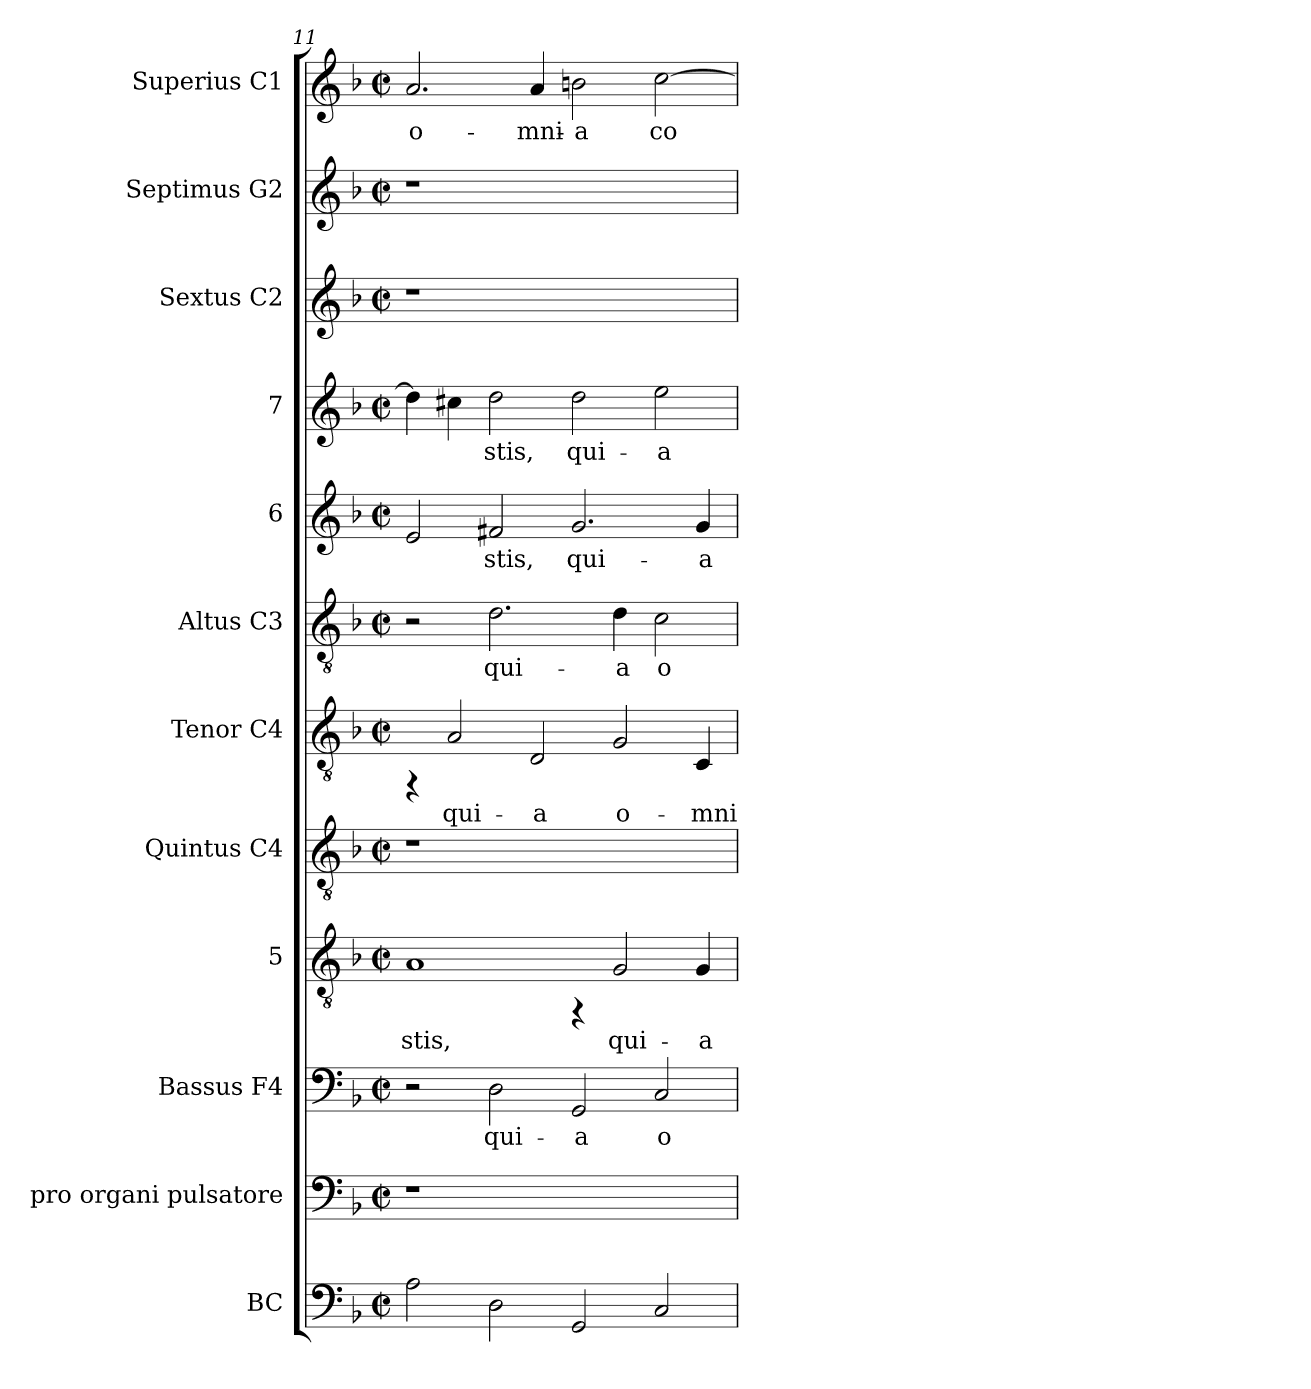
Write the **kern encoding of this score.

**kern	**kern	**kern	**text	**kern	**text	**kern	**kern	**text	**kern	**text	**kern	**text	**kern	**text	**kern	**kern	**kern	**text
*part12	*part11	*part10	*part10	*part9	*part9	*part8	*part7	*part7	*part6	*part6	*part5	*part5	*part4	*part4	*part3	*part2	*part1	*part1
*staff12	*staff11	*staff10	*staff10	*staff9	*staff9	*staff8	*staff7	*staff7	*staff6	*staff6	*staff5	*staff5	*staff4	*staff4	*staff3	*staff2	*staff1	*staff1
*I"BC	*I"pro organi  pulsatore	*I"Bassus  F4	*	*I"5	*	*I"Quintus  C4	*I"Tenor  C4	*	*I"Altus  C3	*	*I"6	*	*I"7	*	*I"Sextus  C2	*I"Septimus  G2	*I"Superius  C1	*
*I'BC	*	*I'B	*	*	*	*	*I'T	*	*I'A	*	*	*	*	*	*	*	*I'S	*
*clefF4	*clefF4	*clefF4	*	*clefGv2	*	*clefGv2	*clefGv2	*	*clefGv2	*	*clefG2	*	*clefG2	*	*clefG2	*clefG2	*clefG2	*
*k[b-]	*k[b-]	*k[b-]	*	*k[b-]	*	*k[b-]	*k[b-]	*	*k[b-]	*	*k[b-]	*	*k[b-]	*	*k[b-]	*k[b-]	*k[b-]	*
*F:	*F:	*F:	*	*F:	*	*F:	*F:	*	*F:	*	*F:	*	*F:	*	*F:	*F:	*F:	*
*M2/2	*M2/2	*M2/2	*	*M2/2	*	*M2/2	*M2/2	*	*M2/2	*	*M2/2	*	*M2/2	*	*M2/2	*M2/2	*M2/2	*
*met(c|)	*met(c|)	*met(c|)	*	*met(c|)	*	*met(c|)	*met(c|)	*	*met(c|)	*	*met(c|)	*	*met(c|)	*	*met(c|)	*met(c|)	*met(c|)	*
=11	=11	=11	=11	=11	=11	=11	=11	=11	=11	=11	=11	=11	=11	=11	=11	=11	=11	=11
!	!	!	!	!	!LO:LY:b:cj	!	!	!	!	!	!	!LO:LY:b:cj	!	!LO:LY:b:cj	!	!	!	!LO:LY:b:cj
2A\	1r	2r	.	1A	-stis,	1r	4rFF	.	2r	.	2e/	--	4dd\]	--	1r	1r	2.a/	o-
!	!	!	!	!	!	!	!	!LO:LY:b:cj	!	!	!	!	!	!LO:LY:b:cj	!	!	!	!
.	.	.	.	.	.	.	2A/	qui-	.	.	.	.	4cc#X\	--	.	.	.	.
!	!	!	!LO:LY:b:cj	!	!	!	!	!	!	!LO:LY:b:cj	!	!LO:LY:b:cj	!	!LO:LY:b:cj	!	!	!	!
2D\	.	2D\	qui-	.	.	.	.	.	2.d\	qui-	2f#X/	-stis,	2dd\	-stis,	.	.	.	.
!	!	!	!	!	!	!	!	!LO:LY:b:cj	!	!	!	!	!	!	!	!	!	!LO:LY:b:cj
.	.	.	.	.	.	.	2D/	-a	.	.	.	.	.	.	.	.	4a/	-mni-
!	!	!	!LO:LY:b:cj	!	!	!	!	!	!	!	!	!LO:LY:b:cj	!	!LO:LY:b:cj	!	!	!	!LO:LY:b:cj
2GG/	1ryy	2GG/	-a	4rFF	.	1ryy	.	.	.	.	2.g/	qui-	2dd\	qui-	1ryy	1ryy	2bn\	-a
!	!	!	!	!	!LO:LY:b:cj	!	!	!LO:LY:b:cj	!	!LO:LY:b:cj	!	!	!	!	!	!	!	!
.	.	.	.	2G/	qui-	.	2G/	o-	4d\	-a	.	.	.	.	.	.	.	.
!	!	!	!LO:LY:b:cj	!	!	!	!	!	!	!LO:LY:b:cj	!	!	!	!LO:LY:b:cj	!	!	!	!LO:LY:b:cj
2C/	.	2C/	o-	.	.	.	.	.	2c\	o-	.	.	2ee\	-a	.	.	[<2cc\	co-
!	!	!	!	!	!LO:LY:b:cj	!	!	!LO:LY:b:cj	!	!	!	!LO:LY:b:cj	!	!	!	!	!	!
.	.	.	.	4G/	-a	.	4C/	-mni-	.	.	4g/	-a	.	.	.	.	.	.
=	=	=	=	=	=	=	=	=	=	=	=	=	=	=	=	=	=	=
*-	*-	*-	*-	*-	*-	*-	*-	*-	*-	*-	*-	*-	*-	*-	*-	*-	*-	*-
